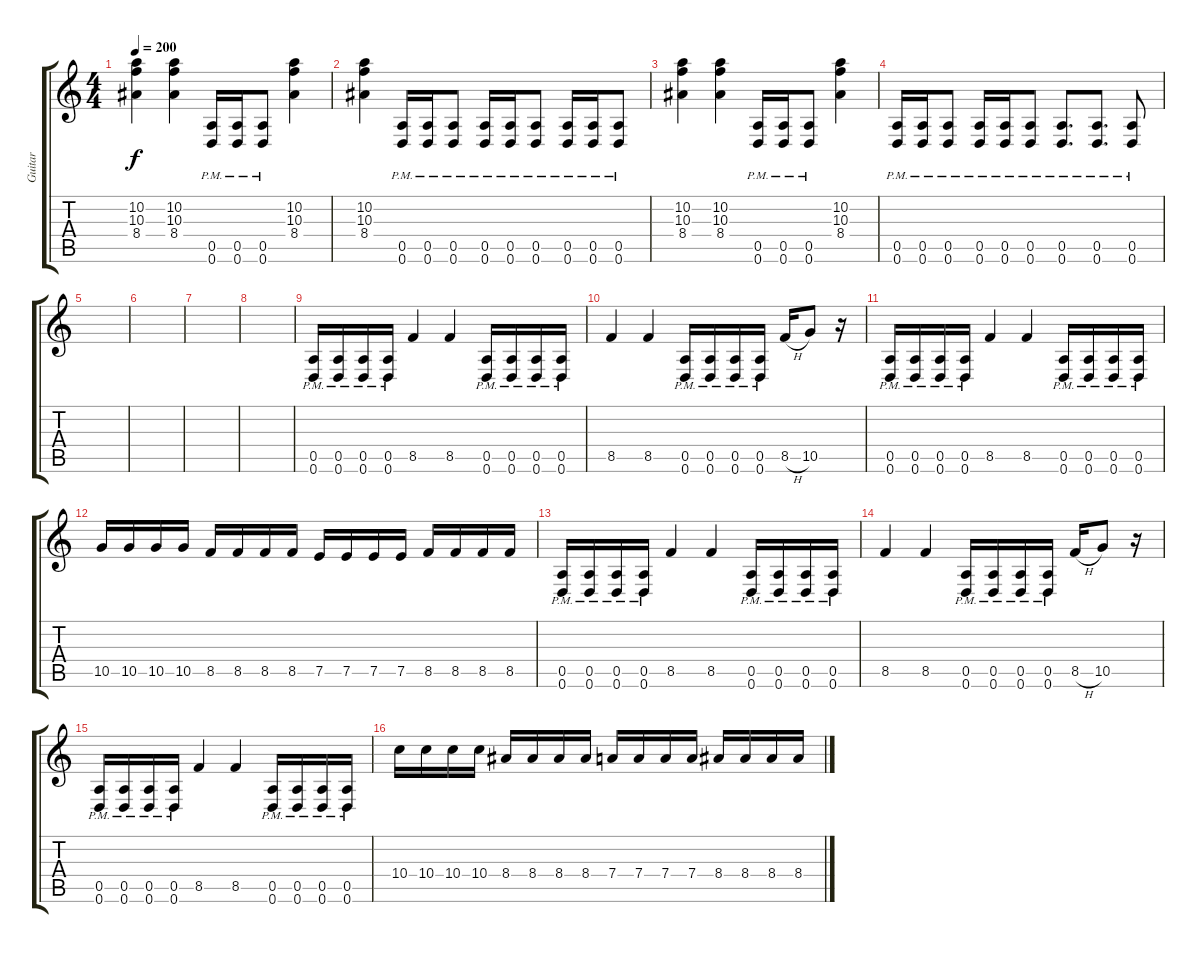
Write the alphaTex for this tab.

\track ("Guitar" "Guitar") {instrument distortionguitar}
\staff {score tabs}
\tuning (E4 B3 G3 D3 A2 D2) {hide}
\ts (4 4)
\tempo 200
\clef g2
\ks c
(10.2 10.3 8.4).4{dy f} (10.2 10.3 8.4).4 (0.5{pm} 0.6{pm}).16 (0.5{pm} 0.6{pm}).16 (0.5{pm} 0.6{pm}).8 (10.2 10.3 8.4).4 |
(10.2 10.3 8.4).4 (0.5{pm} 0.6{pm}).16 (0.5{pm} 0.6{pm}).16 (0.5{pm} 0.6{pm}).8 (0.5{pm} 0.6{pm}).16 (0.5{pm} 0.6{pm}).16 (0.5{pm} 0.6{pm}).8 (0.5{pm} 0.6{pm}).16 (0.5{pm} 0.6{pm}).16 (0.5{pm} 0.6{pm}).8 |
(10.2 10.3 8.4).4 (10.2 10.3 8.4).4 (0.5{pm} 0.6{pm}).16 (0.5{pm} 0.6{pm}).16 (0.5{pm} 0.6{pm}).8 (10.2 10.3 8.4).4 |
(0.5{pm} 0.6{pm}).16 (0.5{pm} 0.6{pm}).16 (0.5{pm} 0.6{pm}).8 (0.5{pm} 0.6{pm}).16 (0.5{pm} 0.6{pm}).16 (0.5{pm} 0.6{pm}).8 (0.5{pm} 0.6{pm}).8{d} (0.5{pm} 0.6{pm}).8{d} (0.5{pm} 0.6{pm}).8 |
|
|
|
|
(0.5{pm} 0.6{pm}).16 (0.5{pm} 0.6{pm}).16 (0.5{pm} 0.6{pm}).16 (0.5{pm} 0.6{pm}).16 8.5.4 8.5.4 (0.5{pm} 0.6{pm}).16 (0.5{pm} 0.6{pm}).16 (0.5{pm} 0.6{pm}).16 (0.5{pm} 0.6{pm}).16 |
8.5.4 8.5.4 (0.5{pm} 0.6{pm}).16 (0.5{pm} 0.6{pm}).16 (0.5{pm} 0.6{pm}).16 (0.5{pm} 0.6{pm}).16 8.5{h}.16 10.5.8 r.16 |
(0.5{pm} 0.6{pm}).16 (0.5{pm} 0.6{pm}).16 (0.5{pm} 0.6{pm}).16 (0.5{pm} 0.6{pm}).16 8.5.4 8.5.4 (0.5{pm} 0.6{pm}).16 (0.5{pm} 0.6{pm}).16 (0.5{pm} 0.6{pm}).16 (0.5{pm} 0.6{pm}).16 |
10.5.16 10.5.16 10.5.16 10.5.16 8.5.16 8.5.16 8.5.16 8.5.16 7.5.16 7.5.16 7.5.16 7.5.16 8.5.16 8.5.16 8.5.16 8.5.16 |
(0.5{pm} 0.6{pm}).16 (0.5{pm} 0.6{pm}).16 (0.5{pm} 0.6{pm}).16 (0.5{pm} 0.6{pm}).16 8.5.4 8.5.4 (0.5{pm} 0.6{pm}).16 (0.5{pm} 0.6{pm}).16 (0.5{pm} 0.6{pm}).16 (0.5{pm} 0.6{pm}).16 |
8.5.4 8.5.4 (0.5{pm} 0.6{pm}).16 (0.5{pm} 0.6{pm}).16 (0.5{pm} 0.6{pm}).16 (0.5{pm} 0.6{pm}).16 8.5{h}.16 10.5.8 r.16 |
(0.5{pm} 0.6{pm}).16 (0.5{pm} 0.6{pm}).16 (0.5{pm} 0.6{pm}).16 (0.5{pm} 0.6{pm}).16 8.5.4 8.5.4 (0.5{pm} 0.6{pm}).16 (0.5{pm} 0.6{pm}).16 (0.5{pm} 0.6{pm}).16 (0.5{pm} 0.6{pm}).16 |
10.4.16 10.4.16 10.4.16 10.4.16 8.4.16 8.4.16 8.4.16 8.4.16 7.4.16 7.4.16 7.4.16 7.4.16 8.4.16 8.4.16 8.4.16 8.4.16
